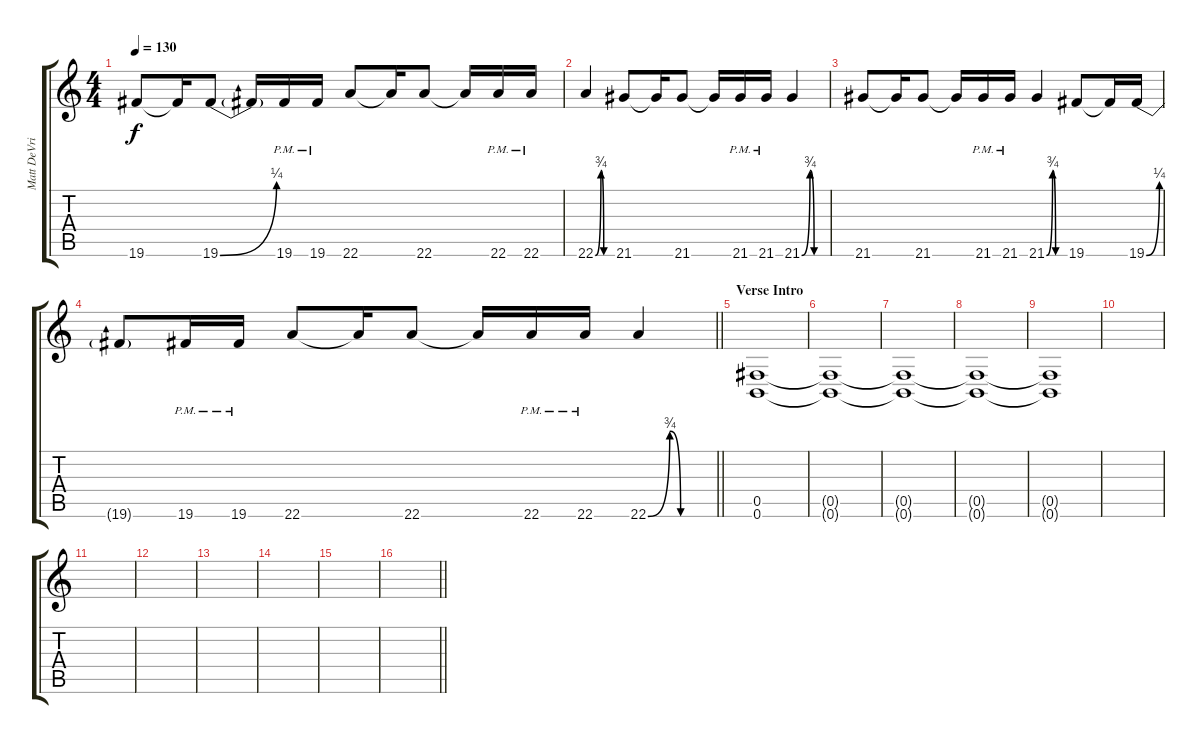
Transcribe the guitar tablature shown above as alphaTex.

\track ("Matt DeVries" "Matt DeVri") {instrument overdrivenguitar}
\staff {score tabs}
\tuning (Db4 Ab3 E3 B2 Gb2 B1) {hide}
\ts (4 4)
\tempo 130
\clef g2
\ks c
19.6.8{dy f} 19.6{t}.16 19.6{be (bend 0 0 60 1)}.8 19.6{t}.16 19.6{pm}.16 19.6{pm}.16 22.6.8 22.6{t}.16 22.6.8 22.6{t}.16 22.6{pm}.16 22.6{pm}.16 |
22.6{be (custom 0 0 20 3 30 0 60 0)}.4 21.6.8 21.6{t}.16 21.6.8 21.6{t}.16 21.6{pm}.16 21.6{pm}.16 21.6{be (custom 0 0 20 3 30 0 60 0)}.4 |
21.6.8 21.6{t}.16 21.6.8 21.6{t}.16 21.6{pm}.16 21.6{pm}.16 21.6{be (custom 0 0 20 3 30 0 60 0)}.4 19.6.8 19.6{t}.16 19.6{be (bend 0 0 60 1)}.16 |
\barLineRight lightlight
19.6{t}.8 19.6{pm}.16 19.6{pm}.16 22.6.8 22.6{t}.16 22.6.8 22.6{t}.16 22.6{pm}.16 22.6{pm}.16 22.6{be (custom 0 0 20 3 30 0 60 0)}.4 |
\section ("" "Verse Intro")
(0.5 0.6).1 |
(0.5{t} 0.6{t}).1{volume 10} |
(0.5{t} 0.6{t}).1{volume 7} |
(0.5{t} 0.6{t}).1{volume 4} |
(0.5{t} 0.6{t}).1{volume 1} |
|
|
|
|
|
|
\barLineRight lightlight
